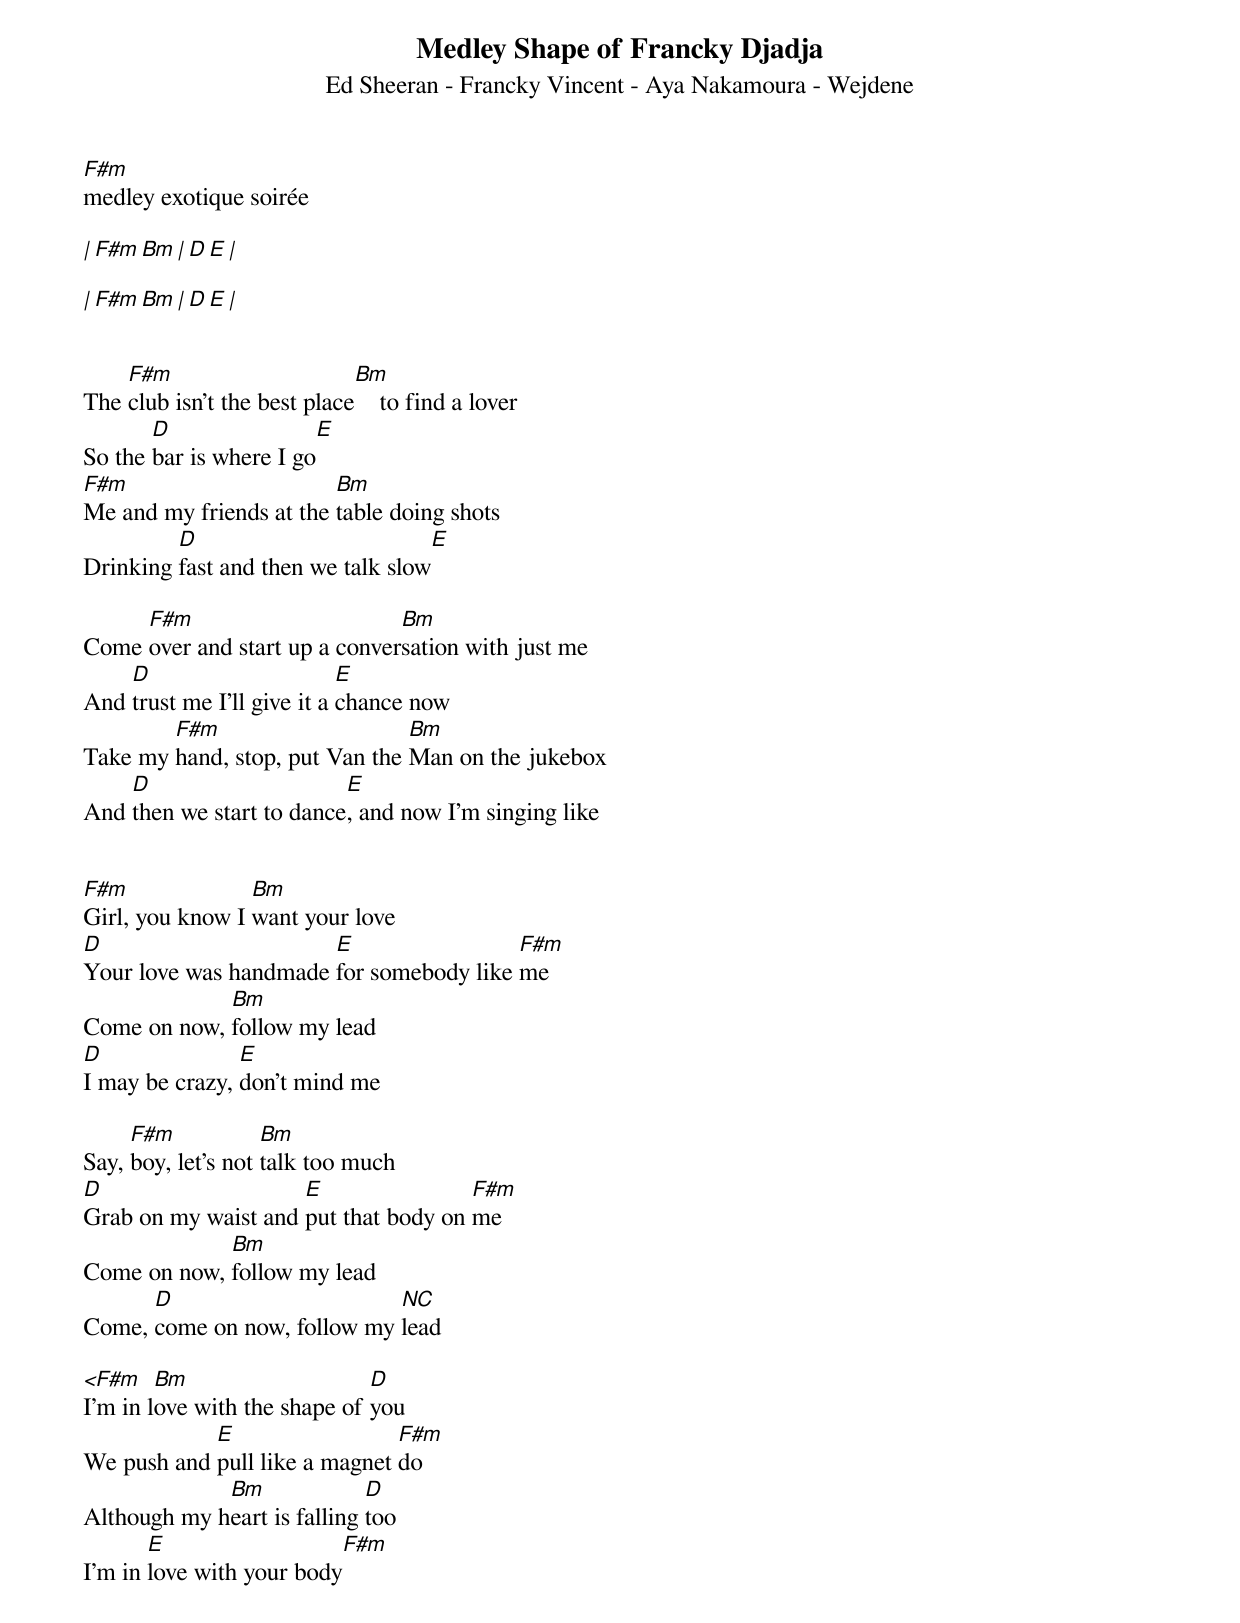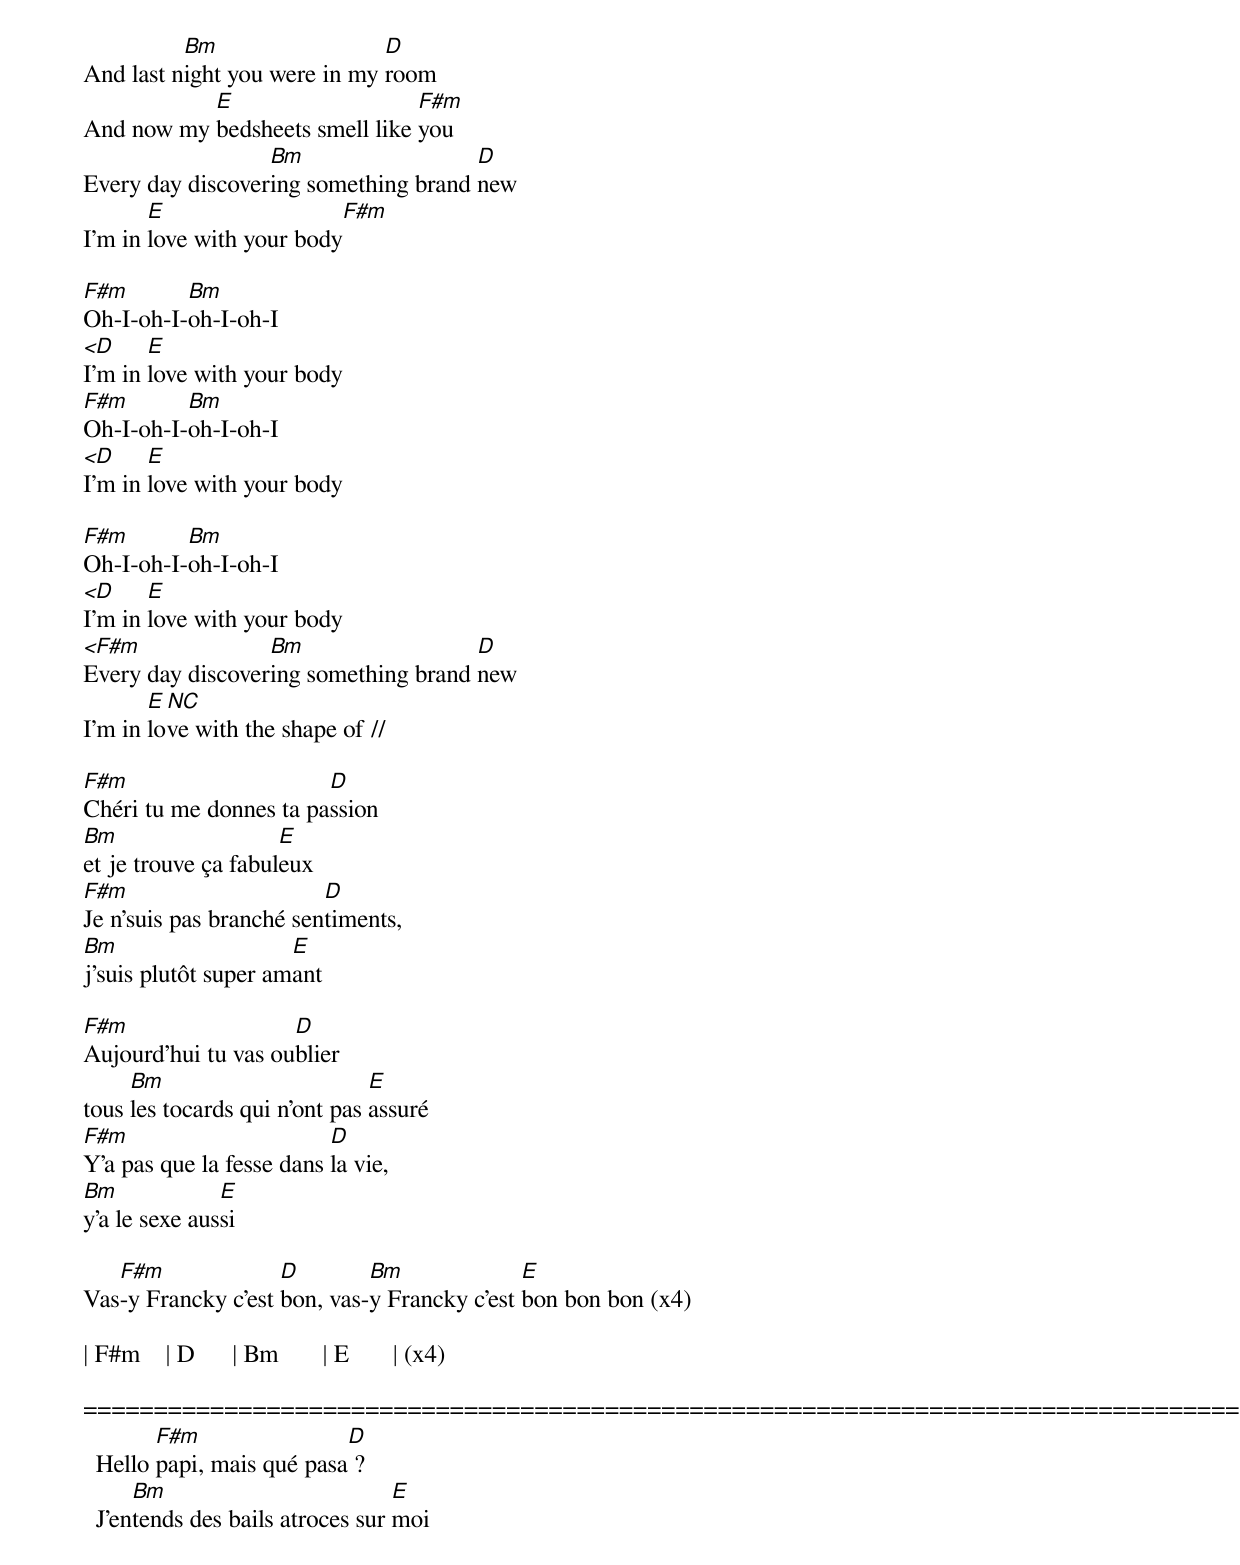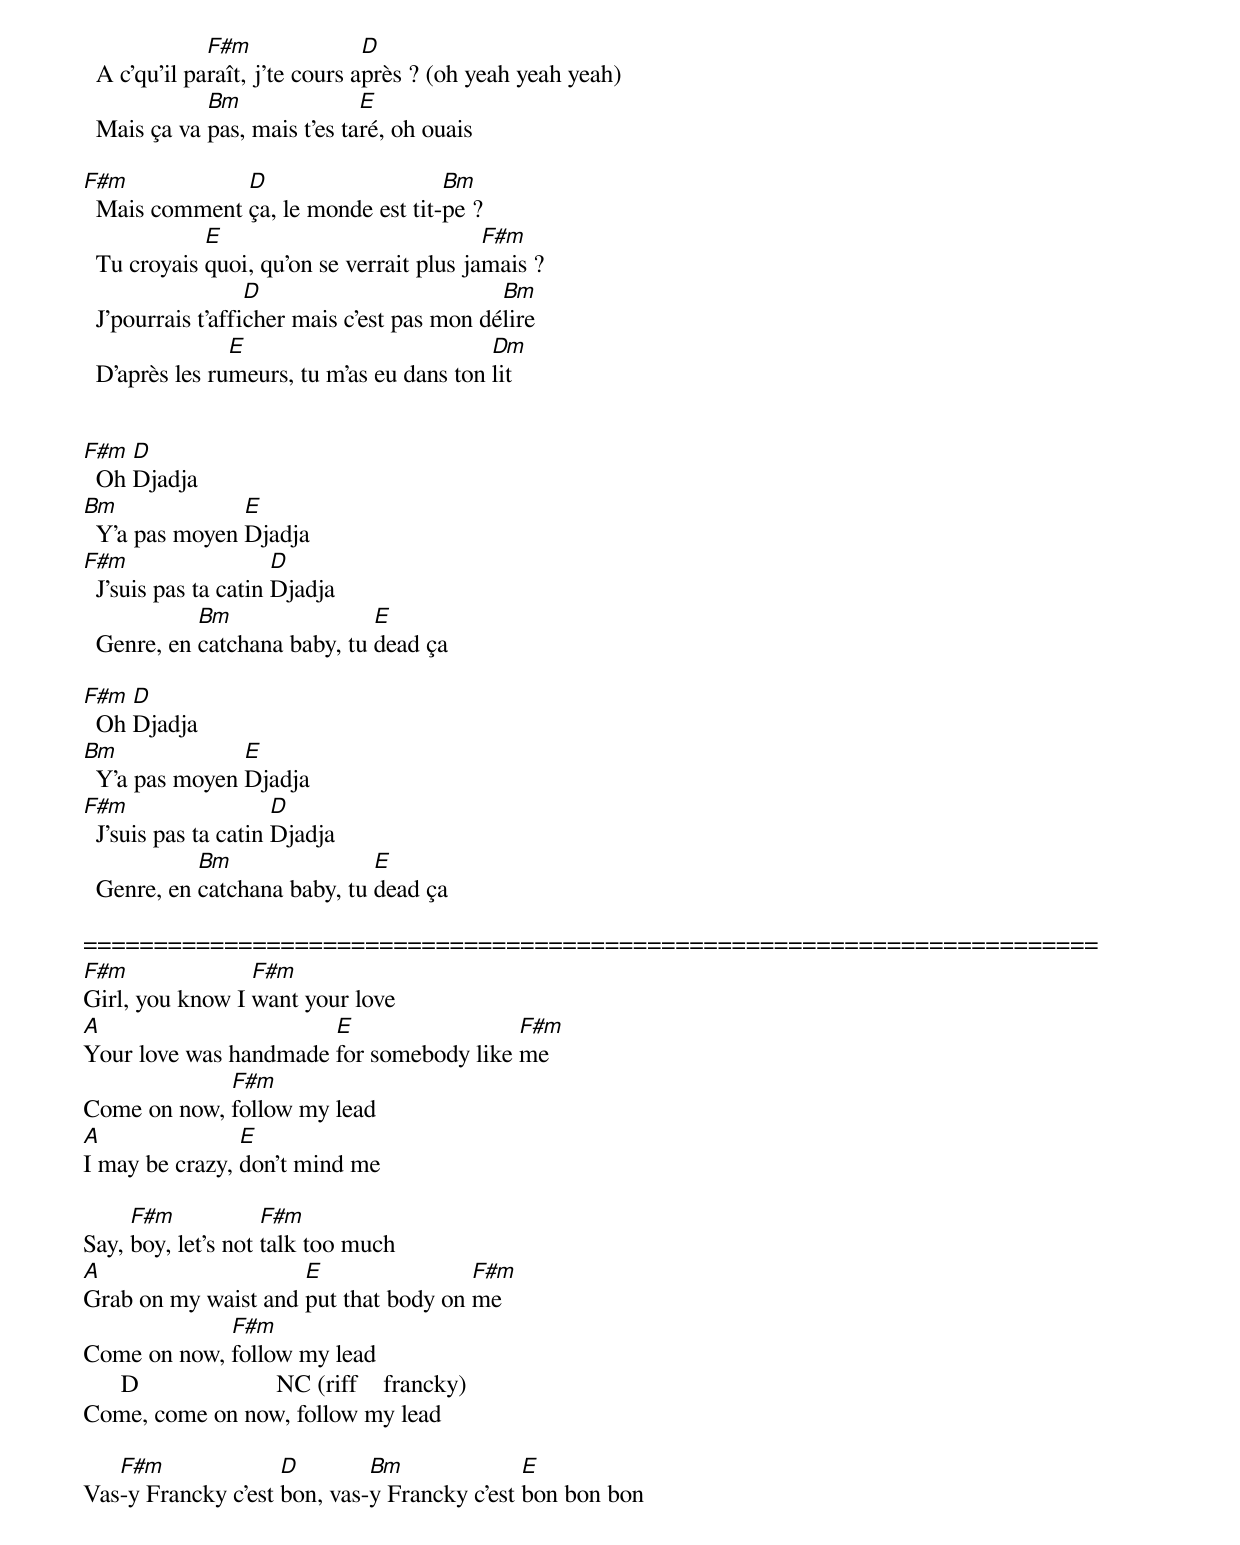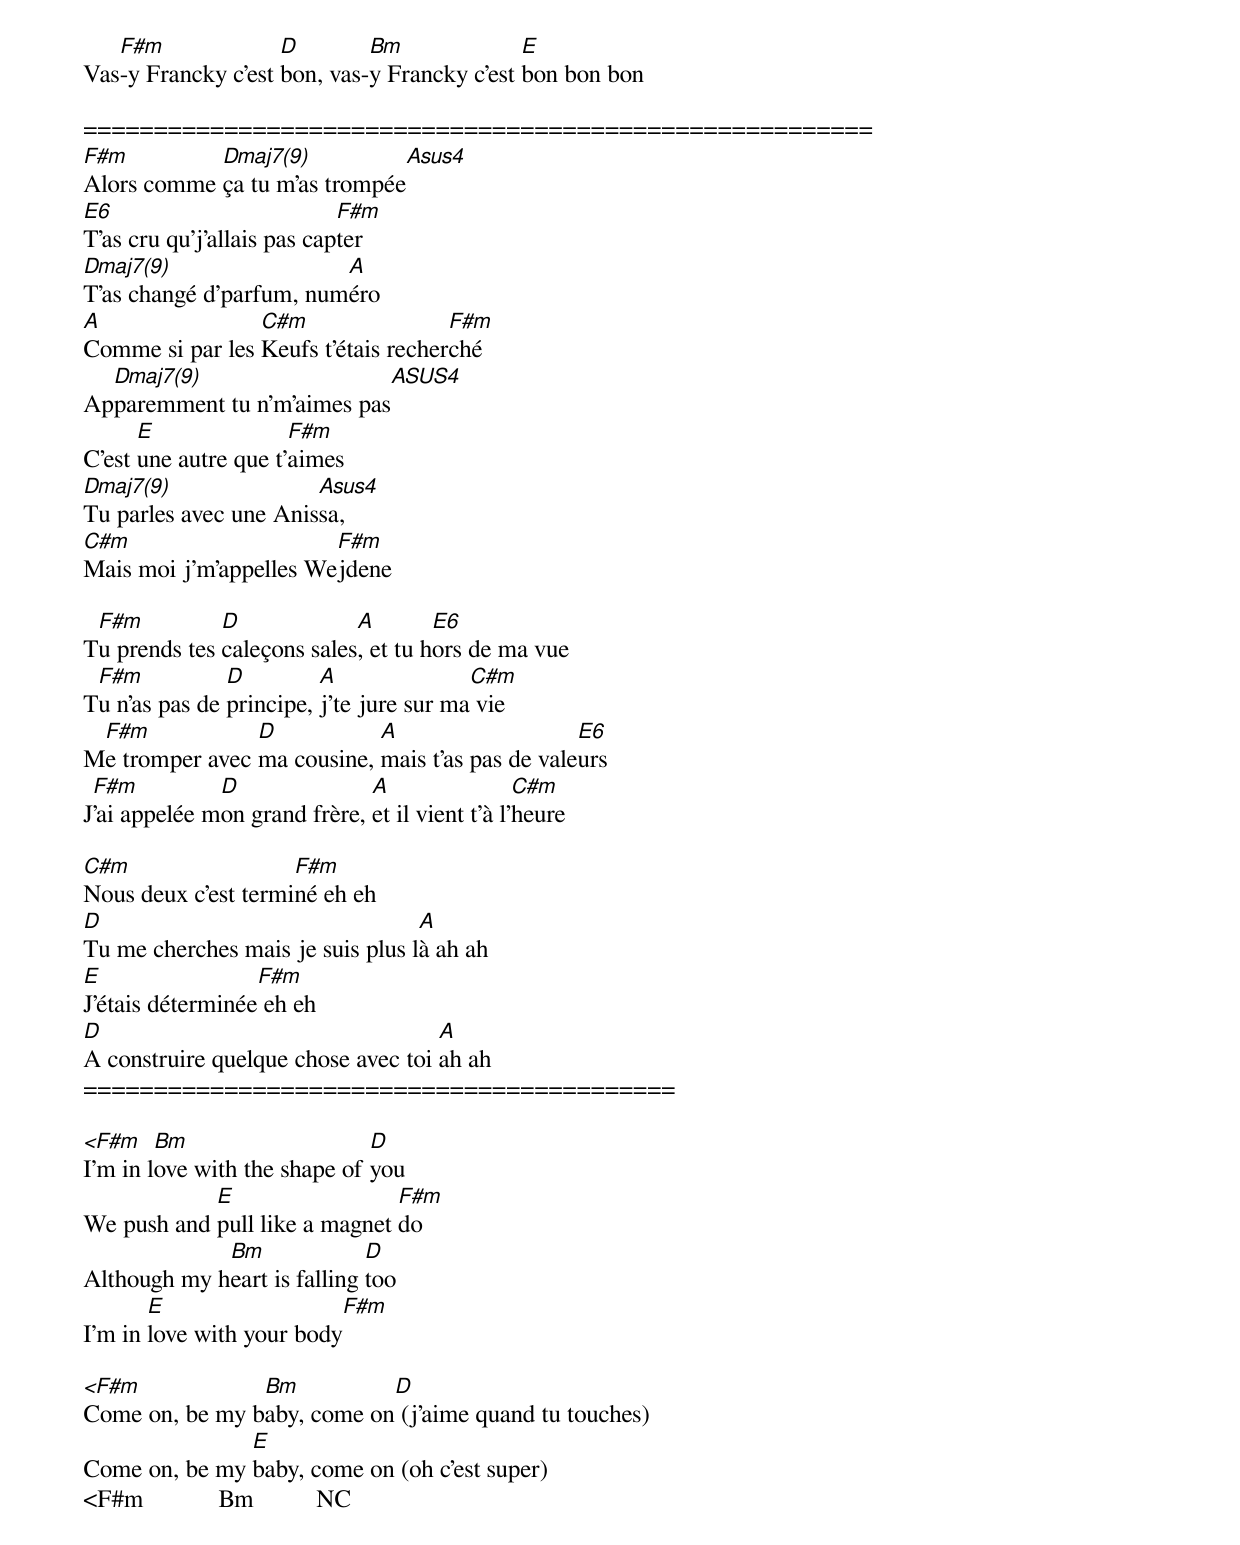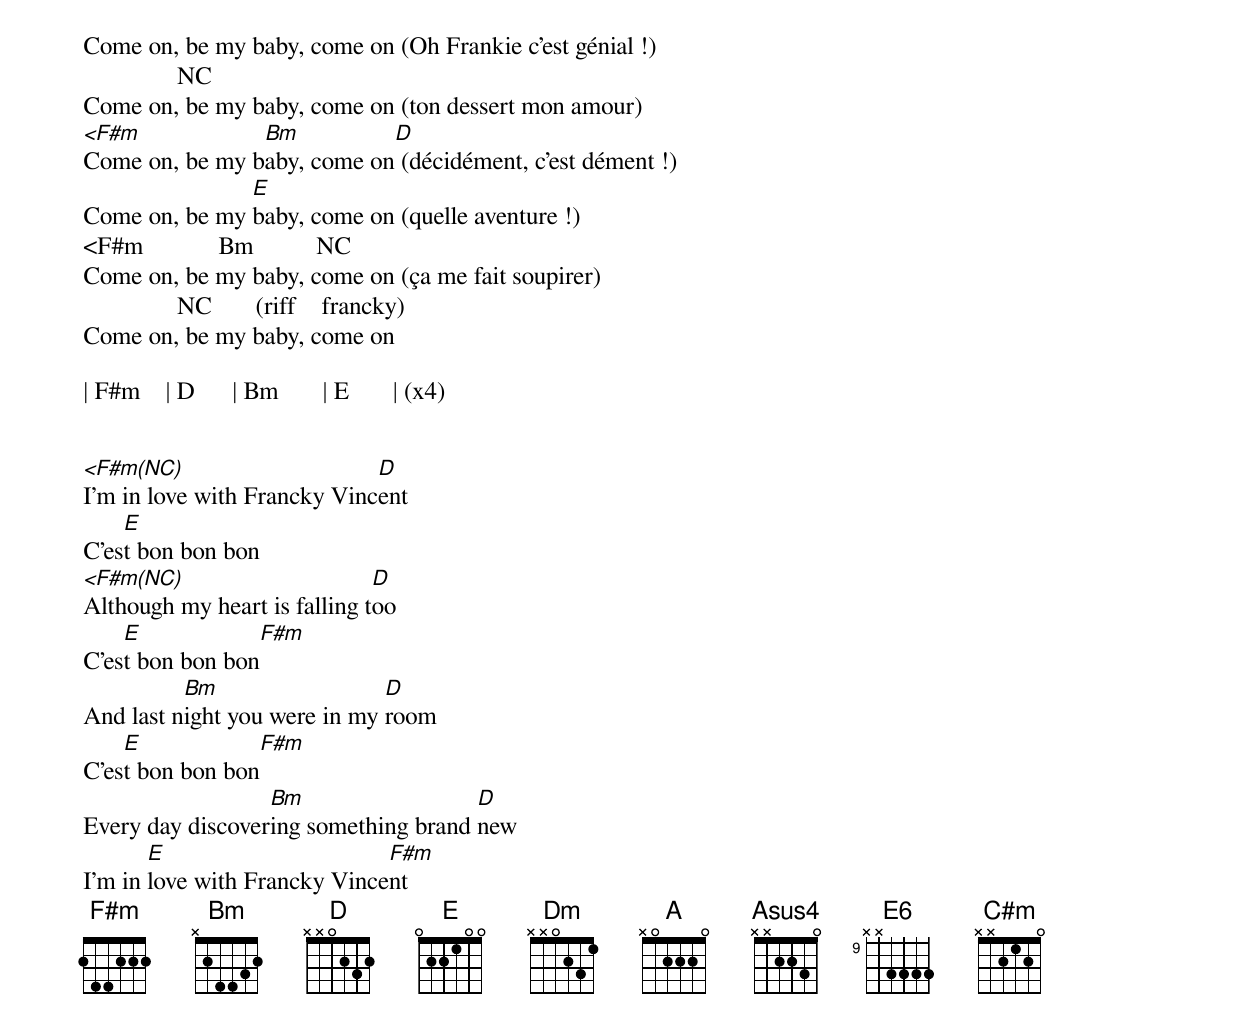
Medley Shape of Francky Djadja
Ed Sheeran - Francky Vincent - Aya Nakamoura - Wejdene
F#m
medley exotique soirée

| F#m     Bm  | D     E   |

| F#m     Bm  | D     E   |


    F#m                      Bm
The club isn't the best place    to find a lover
       D                 E
So the bar is where I go
F#m                      Bm
Me and my friends at the table doing shots
         D                         E
Drinking fast and then we talk slow

     F#m                       Bm
Come over and start up a conversation with just me
    D                       E
And trust me I'll give it a chance now
        F#m                     Bm
Take my hand, stop, put Van the Man on the jukebox
    D                     E
And then we start to dance, and now I'm singing like


F#m              Bm
Girl, you know I want your love
D                      E                 F#m
Your love was handmade for somebody like me
             Bm
Come on now, follow my lead
D               E
I may be crazy, don't mind me

     F#m            Bm
Say, boy, let's not talk too much
D                    E                F#m
Grab on my waist and put that body on me
             Bm
Come on now, follow my lead
      D                      NC
Come, come on now, follow my lead

<F#m    Bm                    D
I'm in love with the shape of you
            E                  F#m
We push and pull like a magnet do
             Bm              D
Although my heart is falling too
       E                   F#m
I'm in love with your body

          Bm                  D
And last night you were in my room
           E                    F#m
And now my bedsheets smell like you
                  Bm                  D
Every day discovering something brand new
       E                   F#m
I'm in love with your body

F#m       Bm
Oh-I-oh-I-oh-I-oh-I
<D     E
I'm in love with your body
F#m       Bm
Oh-I-oh-I-oh-I-oh-I
<D     E
I'm in love with your body

F#m       Bm
Oh-I-oh-I-oh-I-oh-I
<D     E
I'm in love with your body
<F#m              Bm                  D
Every day discovering something brand new
       E (NC)
I'm in love with the shape of //

F#m                     D
Chéri tu me donnes ta passion
Bm                   E
et je trouve ça fabuleux
F#m                      D
Je n'suis pas branché sentiments,
Bm                    E
j'suis plutôt super amant

F#m                  D
Aujourd'hui tu vas oublier
     Bm                        E
tous les tocards qui n'ont pas assuré
F#m                       D
Y'a pas que la fesse dans la vie,
Bm             E
y'a le sexe aussi

   F#m              D        Bm              E
Vas-y Francky c'est bon, vas-y Francky c'est bon bon bon (x4)

| F#m    | D      | Bm       | E       | (x4)

========================================================================================
        F#m                D
  Hello papi, mais qué pasa ?
      Bm                          E
  J'entends des bails atroces sur moi
              F#m               D
  A c'qu'il paraît, j'te cours après ? (oh yeah yeah yeah)
             Bm               E
  Mais ça va pas, mais t'es taré, oh ouais

F#m            D                    Bm
  Mais comment ça, le monde est tit-pe ?
             E                             F#m
  Tu croyais quoi, qu'on se verrait plus jamais ?
                   D                         Bm
  J'pourrais t'afficher mais c'est pas mon délire
                E                          Dm
  D'après les rumeurs, tu m'as eu dans ton lit


F#m  D
  Oh Djadja
Bm              E
  Y'a pas moyen Djadja
F#m                   D
  J'suis pas ta catin Djadja
            Bm                E
  Genre, en catchana baby, tu dead ça

F#m  D
  Oh Djadja
Bm              E
  Y'a pas moyen Djadja
F#m                   D
  J'suis pas ta catin Djadja
            Bm                E
  Genre, en catchana baby, tu dead ça

========================================================================
F#m              F#m
Girl, you know I want your love
A                      E                 F#m
Your love was handmade for somebody like me
             F#m
Come on now, follow my lead
A               E
I may be crazy, don't mind me

     F#m            F#m
Say, boy, let's not talk too much
A                    E                F#m
Grab on my waist and put that body on me
             F#m
Come on now, follow my lead
      D                      NC (riff    francky)
Come, come on now, follow my lead

   F#m              D        Bm              E
Vas-y Francky c'est bon, vas-y Francky c'est bon bon bon
   F#m              D        Bm              E
Vas-y Francky c'est bon, vas-y Francky c'est bon bon bon

========================================================
F#m         Dmaj7(9)          Asus4
Alors comme ça tu m'as trompée
E6                          F#m
T'as cru qu'j'allais pas capter
Dmaj7(9)                 A
T'as changé d'parfum, numéro
A                C#m                 F#m
Comme si par les Keufs t'étais recherché
  Dmaj7(9)                   ASUS4
Apparemment tu n'm'aimes pas
      E               F#m
C'est une autre que t'aimes
Dmaj7(9)               Asus4
Tu parles avec une Anissa,
C#m                     F#m
Mais moi j'm'appelles Wejdene

 F#m          D             A        E6
Tu prends tes caleçons sales, et tu hors de ma vue
 F#m           D         A               C#m
Tu n'as pas de principe, j'te jure sur ma vie
 F#m            D           A                    E6
Me tromper avec ma cousine, mais t'as pas de valeurs
 F#m          D               A                 C#m
J'ai appelée mon grand frère, et il vient t'à l'heure

C#m                  F#m
Nous deux c'est terminé eh eh
D                                 A
Tu me cherches mais je suis plus là ah ah
E                 F#m
J'étais déterminée eh eh
D                                   A
A construire quelque chose avec toi ah ah
==========================================

<F#m    Bm                    D
I'm in love with the shape of you
            E                  F#m
We push and pull like a magnet do
             Bm              D
Although my heart is falling too
       E                   F#m
I'm in love with your body

<F#m            Bm          D
Come on, be my baby, come on (j'aime quand tu touches)
               E
Come on, be my baby, come on (oh c'est super)
<F#m            Bm          NC
Come on, be my baby, come on (Oh Frankie c'est génial !)
               NC
Come on, be my baby, come on (ton dessert mon amour)
<F#m            Bm          D
Come on, be my baby, come on (décidément, c'est dément !)
               E
Come on, be my baby, come on (quelle aventure !)
<F#m            Bm          NC
Come on, be my baby, come on (ça me fait soupirer)
               NC       (riff    francky)
Come on, be my baby, come on

| F#m    | D      | Bm       | E       | (x4)


<F#m(NC)                     D
I'm in love with Francky Vincent
    E
C'est bon bon bon
<F#m(NC)                      D
Although my heart is falling too
    E                  F#m
C'est bon bon bon
          Bm                  D
And last night you were in my room
    E                  F#m
C'est bon bon bon
                  Bm                  D
Every day discovering something brand new
       E                      F#m
I'm in love with Francky Vincent
